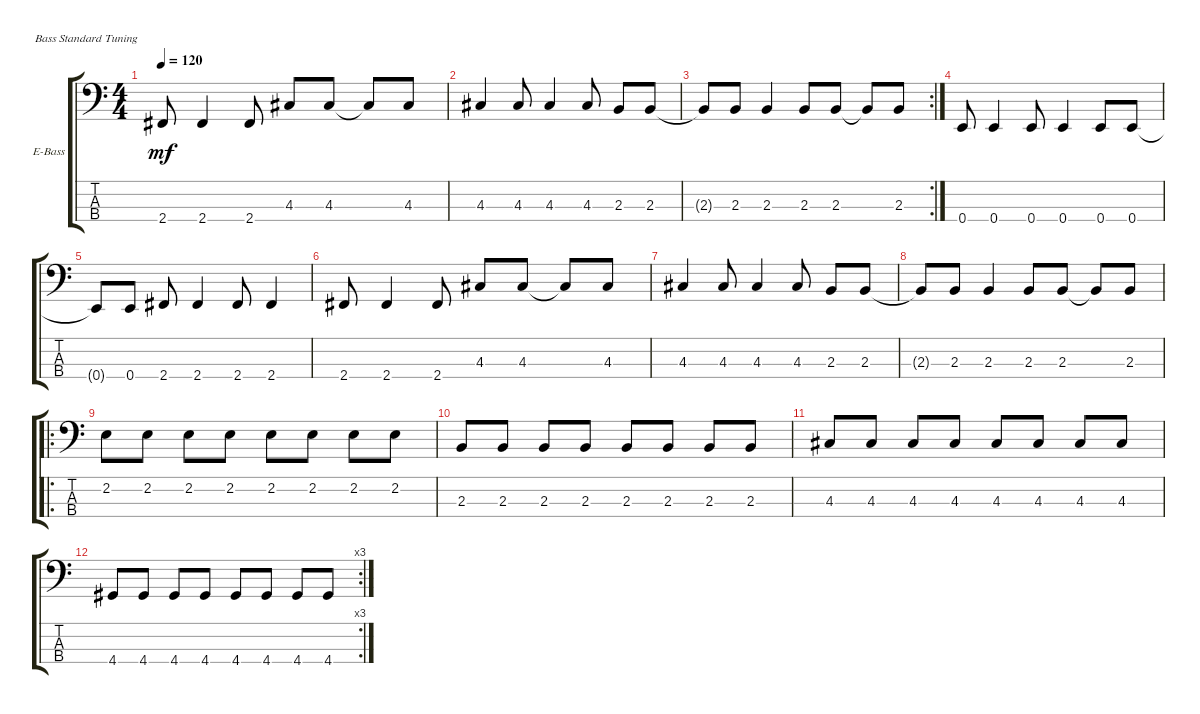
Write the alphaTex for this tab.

\defaultSystemsLayout 4
\bracketExtendMode groupsimilarinstruments
\firstSystemTrackNameOrientation horizontal
\otherSystemsTrackNameOrientation horizontal
\track ("Electric Bass" "E-Bass") {instrument electricbassfinger}
\staff {score tabs}
\tuning (G2 D2 A1 E1)
\ts (4 4)
\tempo 120
\clef f4
\scale
0.333333
\ks c
2.4.8{dy mf} 2.4.4 2.4.8 4.3.8 4.3.8 4.3{t}.8 4.3.8 |
\scale
0.333333 4.3.4 4.3.8 4.3.4 4.3.8 2.3.8 2.3.8 |
\rc 2
\scale
0.333333 2.3{t}.8 2.3.8 2.3.4 2.3.8 2.3.8 2.3{t}.8 2.3.8 |
\scale
0.333333 0.4.8 0.4.4 0.4.8 0.4.4 0.4.8 0.4.8 |
\scale
0.333333 0.4{t}.8 0.4.8 2.4.8 2.4.4 2.4.8 2.4.4 |
\scale
0.333333 2.4.8 2.4.4 2.4.8 4.3.8 4.3.8 4.3{t}.8 4.3.8 |
\scale
0.333333 4.3.4 4.3.8 4.3.4 4.3.8 2.3.8 2.3.8 |
\scale
0.333333 2.3{t}.8 2.3.8 2.3.4 2.3.8 2.3.8 2.3{t}.8 2.3.8 |
\ro
2.2.8 2.2.8 2.2.8 2.2.8 2.2.8 2.2.8 2.2.8 2.2.8 |
2.3.8 2.3.8 2.3.8 2.3.8 2.3.8 2.3.8 2.3.8 2.3.8 |
4.3.8 4.3.8 4.3.8 4.3.8 4.3.8 4.3.8 4.3.8 4.3.8 |
\rc 3
4.4.8 4.4.8 4.4.8 4.4.8 4.4.8 4.4.8 4.4.8 4.4.8
